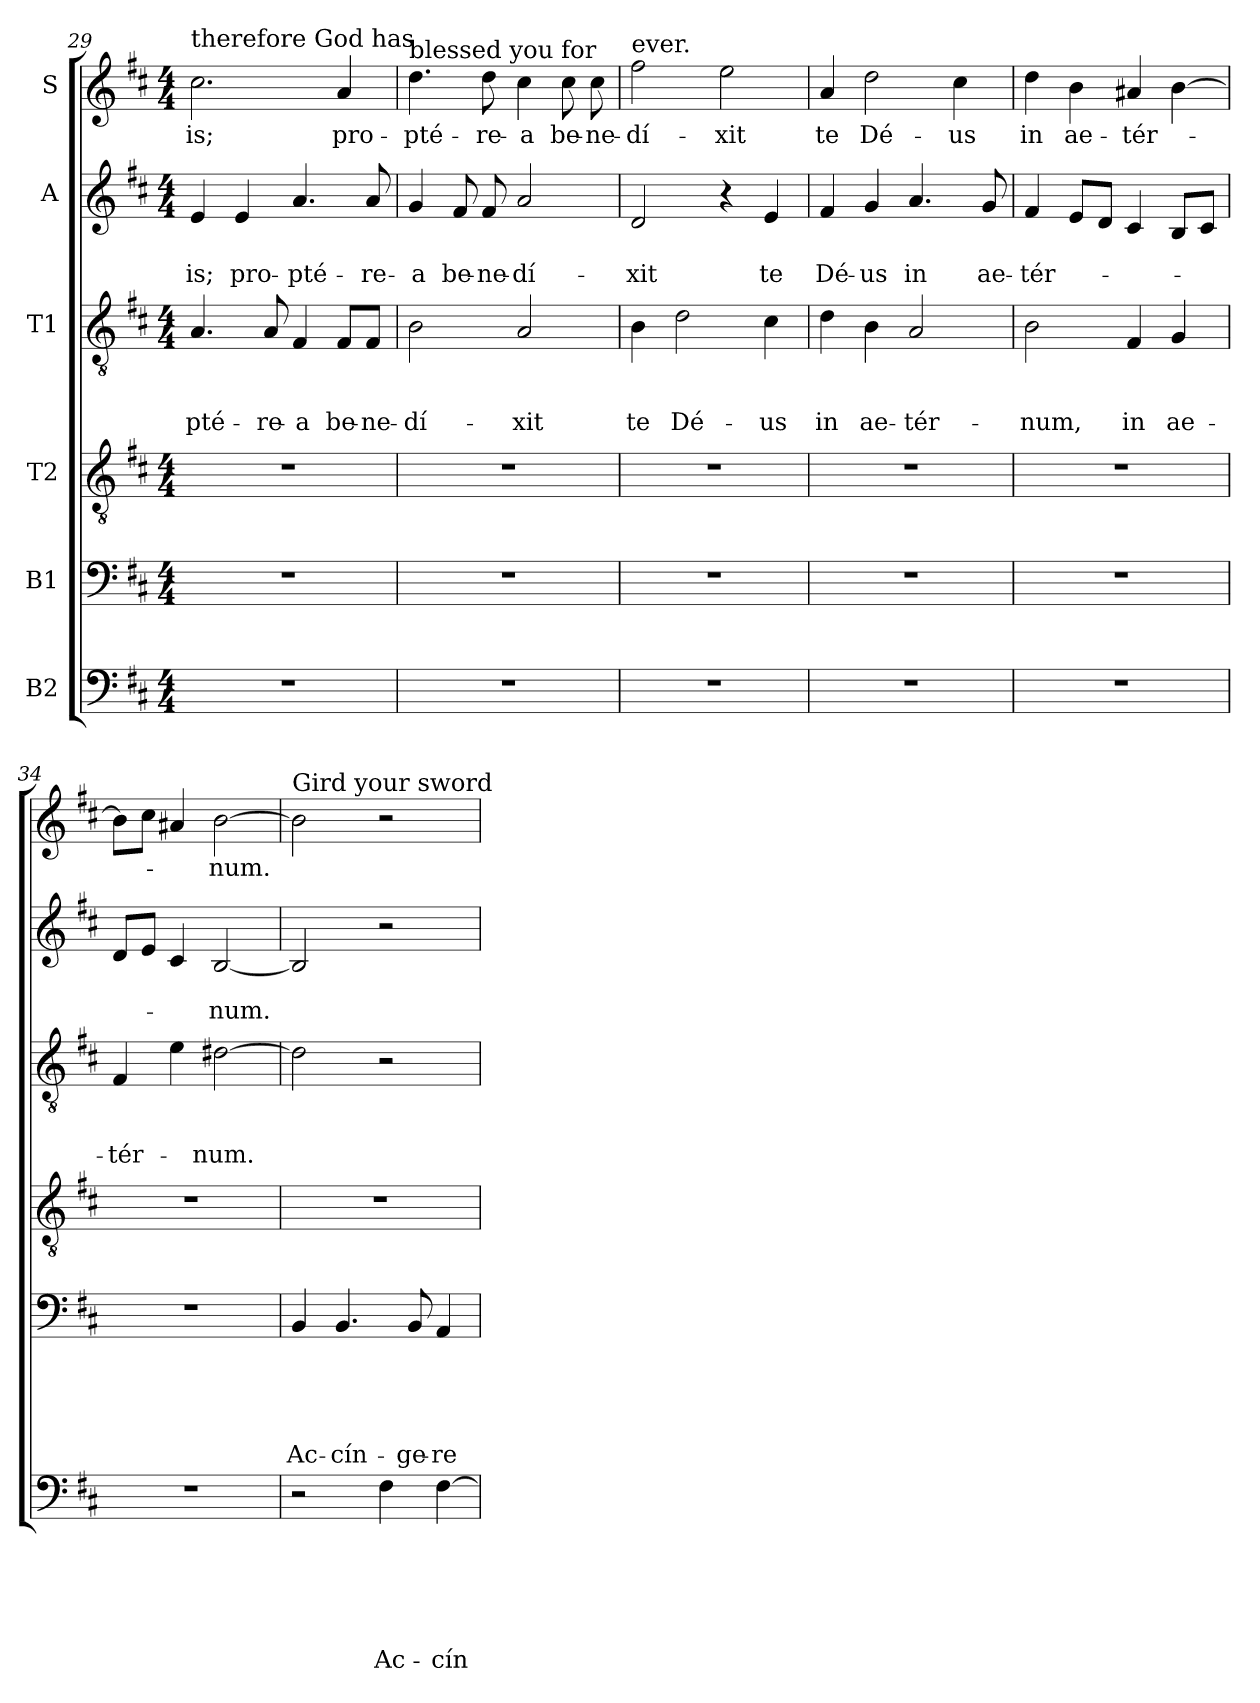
**kern	**text	**text	**text	**text	**text	**text	**kern	**text	**text	**text	**text	**text	**kern	**kern	**text	**text	**text	**kern	**text	**text	**kern	**text
*part6	*part6	*part6	*part6	*part6	*part6	*part6	*part5	*part5	*part5	*part5	*part5	*part5	*part4	*part3	*part3	*part3	*part3	*part2	*part2	*part2	*part1	*part1
*staff6	*staff6	*staff6	*staff6	*staff6	*staff6	*staff6	*staff5	*staff5	*staff5	*staff5	*staff5	*staff5	*staff4	*staff3	*staff3	*staff3	*staff3	*staff2	*staff2	*staff2	*staff1	*staff1
*I"B2	*	*	*	*	*	*	*I"B1	*	*	*	*	*	*I"T2	*I"T1	*	*	*	*I"A	*	*	*I"S	*
*clefF4	*	*	*	*	*	*	*clefF4	*	*	*	*	*	*clefGv2	*clefGv2	*	*	*	*clefG2	*	*	*clefG2	*
*k[f#c#]	*	*	*	*	*	*	*k[f#c#]	*	*	*	*	*	*k[f#c#]	*k[f#c#]	*	*	*	*k[f#c#]	*	*	*k[f#c#]	*
*D:	*	*	*	*	*	*	*D:	*	*	*	*	*	*D:	*D:	*	*	*	*D:	*	*	*D:	*
*M4/4	*	*	*	*	*	*	*M4/4	*	*	*	*	*	*M4/4	*M4/4	*	*	*	*M4/4	*	*	*M4/4	*
=29	=29	=29	=29	=29	=29	=29	=29	=29	=29	=29	=29	=29	=29	=29	=29	=29	=29	=29	=29	=29	=29	=29
!	!	!	!	!	!	!	!	!	!	!	!	!	!	!	!	!	!	!	!	!	!LO:TX:a:t=therefore God has	!
!	!	!	!	!	!	!	!	!	!	!	!	!	!	!	!	!	!LO:LY:b	!	!	!LO:LY:b	!	!LO:LY:b
1r	.	.	.	.	.	.	1r	.	.	.	.	.	1r	4.A/	.	.	-pté-	4e/	.	-is;	2.cc#\	-is;
!	!	!	!	!	!	!	!	!	!	!	!	!	!	!	!	!	!	!	!	!LO:LY:b	!	!
.	.	.	.	.	.	.	.	.	.	.	.	.	.	.	.	.	.	4e/	.	pro-	.	.
!	!	!	!	!	!	!	!	!	!	!	!	!	!	!	!	!	!LO:LY:b	!	!	!	!	!
.	.	.	.	.	.	.	.	.	.	.	.	.	.	8A/	.	.	-re-	.	.	.	.	.
!	!	!	!	!	!	!	!	!	!	!	!	!	!	!	!	!	!LO:LY:b	!	!	!LO:LY:b	!	!
.	.	.	.	.	.	.	.	.	.	.	.	.	.	4F#/	.	.	-a	4.a/	.	-pté-	.	.
!	!	!	!	!	!	!	!	!	!	!	!	!	!	!	!	!	!LO:LY:b	!	!	!	!	!LO:LY:b
.	.	.	.	.	.	.	.	.	.	.	.	.	.	8F#/L	.	.	be-	.	.	.	4a/	pro-
!	!	!	!	!	!	!	!	!	!	!	!	!	!	!	!	!	!LO:LY:b	!	!	!LO:LY:b	!	!
.	.	.	.	.	.	.	.	.	.	.	.	.	.	8F#/J	.	.	-ne-	8a/	.	-re-	.	.
=30	=30	=30	=30	=30	=30	=30	=30	=30	=30	=30	=30	=30	=30	=30	=30	=30	=30	=30	=30	=30	=30	=30
!	!	!	!	!	!	!	!	!	!	!	!	!	!	!	!	!	!	!	!	!	!LO:TX:a:t=blessed you for	!
!	!	!	!	!	!	!	!	!	!	!	!	!	!	!	!	!	!LO:LY:b	!	!	!LO:LY:b	!	!LO:LY:b
1r	.	.	.	.	.	.	1r	.	.	.	.	.	1r	2B\	.	.	-dí-	4g/	.	-a	4.dd\	-pté-
!	!	!	!	!	!	!	!	!	!	!	!	!	!	!	!	!	!	!	!	!LO:LY:b	!	!
.	.	.	.	.	.	.	.	.	.	.	.	.	.	.	.	.	.	8f#/	.	be-	.	.
!	!	!	!	!	!	!	!	!	!	!	!	!	!	!	!	!	!	!	!	!LO:LY:b	!	!LO:LY:b
.	.	.	.	.	.	.	.	.	.	.	.	.	.	.	.	.	.	8f#/	.	-ne-	8dd\	-re-
!	!	!	!	!	!	!	!	!	!	!	!	!	!	!	!	!	!LO:LY:b	!	!	!LO:LY:b	!	!LO:LY:b
.	.	.	.	.	.	.	.	.	.	.	.	.	.	2A/	.	.	-xit	2a/	.	-dí-	4cc#\	-a
!	!	!	!	!	!	!	!	!	!	!	!	!	!	!	!	!	!	!	!	!	!	!LO:LY:b
.	.	.	.	.	.	.	.	.	.	.	.	.	.	.	.	.	.	.	.	.	8cc#\	be-
!	!	!	!	!	!	!	!	!	!	!	!	!	!	!	!	!	!	!	!	!	!	!LO:LY:b
.	.	.	.	.	.	.	.	.	.	.	.	.	.	.	.	.	.	.	.	.	8cc#\	-ne-
=31	=31	=31	=31	=31	=31	=31	=31	=31	=31	=31	=31	=31	=31	=31	=31	=31	=31	=31	=31	=31	=31	=31
!	!	!	!	!	!	!	!	!	!	!	!	!	!	!	!	!	!	!	!	!	!LO:TX:a:t=ever.	!
!	!	!	!	!	!	!	!	!	!	!	!	!	!	!	!	!	!LO:LY:b	!	!	!LO:LY:b	!	!LO:LY:b
1r	.	.	.	.	.	.	1r	.	.	.	.	.	1r	4B\	.	.	te	2d/	.	-xit	2ff#\	-dí-
!	!	!	!	!	!	!	!	!	!	!	!	!	!	!	!	!	!LO:LY:b	!	!	!	!	!
.	.	.	.	.	.	.	.	.	.	.	.	.	.	2d\	.	.	Dé-	.	.	.	.	.
!	!	!	!	!	!	!	!	!	!	!	!	!	!	!	!	!	!	!	!	!	!	!LO:LY:b
.	.	.	.	.	.	.	.	.	.	.	.	.	.	.	.	.	.	4r	.	.	2ee\	-xit
!	!	!	!	!	!	!	!	!	!	!	!	!	!	!	!	!	!LO:LY:b	!	!	!LO:LY:b	!	!
.	.	.	.	.	.	.	.	.	.	.	.	.	.	4c#\	.	.	-us	4e/	.	te	.	.
!!LO:PB:g=z
=32	=32	=32	=32	=32	=32	=32	=32	=32	=32	=32	=32	=32	=32	=32	=32	=32	=32	=32	=32	=32	=32	=32
!	!	!	!	!	!	!	!	!	!	!	!	!	!	!	!	!	!LO:LY:b	!	!	!LO:LY:b	!	!LO:LY:b
1r	.	.	.	.	.	.	1r	.	.	.	.	.	1r	4d\	.	.	in	4f#/	.	Dé-	4a/	te
!	!	!	!	!	!	!	!	!	!	!	!	!	!	!	!	!	!LO:LY:b	!	!	!LO:LY:b	!	!LO:LY:b
.	.	.	.	.	.	.	.	.	.	.	.	.	.	4B\	.	.	ae-	4g/	.	-us	2dd\	Dé-
!	!	!	!	!	!	!	!	!	!	!	!	!	!	!	!	!	!LO:LY:b	!	!	!LO:LY:b	!	!
.	.	.	.	.	.	.	.	.	.	.	.	.	.	2A/	.	.	-tér-	4.a/	.	in	.	.
!	!	!	!	!	!	!	!	!	!	!	!	!	!	!	!	!	!	!	!	!	!	!LO:LY:b
.	.	.	.	.	.	.	.	.	.	.	.	.	.	.	.	.	.	.	.	.	4cc#\	-us
!	!	!	!	!	!	!	!	!	!	!	!	!	!	!	!	!	!	!	!	!LO:LY:b	!	!
.	.	.	.	.	.	.	.	.	.	.	.	.	.	.	.	.	.	8g/	.	ae-	.	.
=33	=33	=33	=33	=33	=33	=33	=33	=33	=33	=33	=33	=33	=33	=33	=33	=33	=33	=33	=33	=33	=33	=33
!	!	!	!	!	!	!	!	!	!	!	!	!	!	!	!	!	!LO:LY:b	!	!	!LO:LY:b	!	!LO:LY:b
1r	.	.	.	.	.	.	1r	.	.	.	.	.	1r	2B\	.	.	-num,	4f#/	.	-tér-	4dd\	in
!	!	!	!	!	!	!	!	!	!	!	!	!	!	!	!	!	!	!	!	!	!	!LO:LY:b
.	.	.	.	.	.	.	.	.	.	.	.	.	.	.	.	.	.	8e/L	.	.	4b\	ae-
.	.	.	.	.	.	.	.	.	.	.	.	.	.	.	.	.	.	8d/J	.	.	.	.
!	!	!	!	!	!	!	!	!	!	!	!	!	!	!	!	!	!LO:LY:b	!	!	!	!	!LO:LY:b
.	.	.	.	.	.	.	.	.	.	.	.	.	.	4F#/	.	.	in	4c#/	.	.	4a#X/	-tér-
!	!	!	!	!	!	!	!	!	!	!	!	!	!	!	!	!	!LO:LY:b	!	!	!	!	!
.	.	.	.	.	.	.	.	.	.	.	.	.	.	4G/	.	.	ae-	8B/L	.	.	[4b\	.
.	.	.	.	.	.	.	.	.	.	.	.	.	.	.	.	.	.	8c#/J	.	.	.	.
=34	=34	=34	=34	=34	=34	=34	=34	=34	=34	=34	=34	=34	=34	=34	=34	=34	=34	=34	=34	=34	=34	=34
!	!	!	!	!	!	!	!	!	!	!	!	!	!	!	!	!	!LO:LY:b	!	!	!	!	!
1r	.	.	.	.	.	.	1r	.	.	.	.	.	1r	4F#/	.	.	-tér-	8d/L	.	.	8b\L]	.
.	.	.	.	.	.	.	.	.	.	.	.	.	.	.	.	.	.	8e/J	.	.	8cc#\J	.
.	.	.	.	.	.	.	.	.	.	.	.	.	.	4e\	.	.	.	4c#/	.	.	4a#X/	.
!	!	!	!	!	!	!	!	!	!	!	!	!	!	!	!	!	!LO:LY:b	!	!	!LO:LY:b	!	!LO:LY:b
.	.	.	.	.	.	.	.	.	.	.	.	.	.	[2d#X\	.	.	-num.	[2B/	.	-num.	[2b\	-num.
=35	=35	=35	=35	=35	=35	=35	=35	=35	=35	=35	=35	=35	=35	=35	=35	=35	=35	=35	=35	=35	=35	=35
!	!	!	!	!	!	!	!	!	!	!	!	!	!	!	!	!	!	!	!	!	!LO:TX:a:t=Gird your sword	!
!	!	!	!	!	!	!	!	!	!	!	!	!LO:LY:b	!	!	!	!	!	!	!	!	!	!
2r	.	.	.	.	.	.	4BB/	.	.	.	.	Ac-	1r	2d#\]	.	.	.	2B/]	.	.	2b\]	.
!	!	!	!	!	!	!	!	!	!	!	!	!LO:LY:b	!	!	!	!	!	!	!	!	!	!
.	.	.	.	.	.	.	4.BB/	.	.	.	.	-cín-	.	.	.	.	.	.	.	.	.	.
!	!	!	!	!	!	!LO:LY:b	!	!	!	!	!	!	!	!	!	!	!	!	!	!	!	!
4F#\	.	.	.	.	.	Ac-	.	.	.	.	.	.	.	2r	.	.	.	2r	.	.	2r	.
!	!	!	!	!	!	!	!	!	!	!	!	!LO:LY:b	!	!	!	!	!	!	!	!	!	!
.	.	.	.	.	.	.	8BB/	.	.	.	.	-ge-	.	.	.	.	.	.	.	.	.	.
!	!	!	!	!	!	!LO:LY:b	!	!	!	!	!	!LO:LY:b	!	!	!	!	!	!	!	!	!	!
[4F#\	.	.	.	.	.	-cín-	4AA/	.	.	.	.	-re	.	.	.	.	.	.	.	.	.	.
=	=	=	=	=	=	=	=	=	=	=	=	=	=	=	=	=	=	=	=	=	=	=
*-	*-	*-	*-	*-	*-	*-	*-	*-	*-	*-	*-	*-	*-	*-	*-	*-	*-	*-	*-	*-	*-	*-
